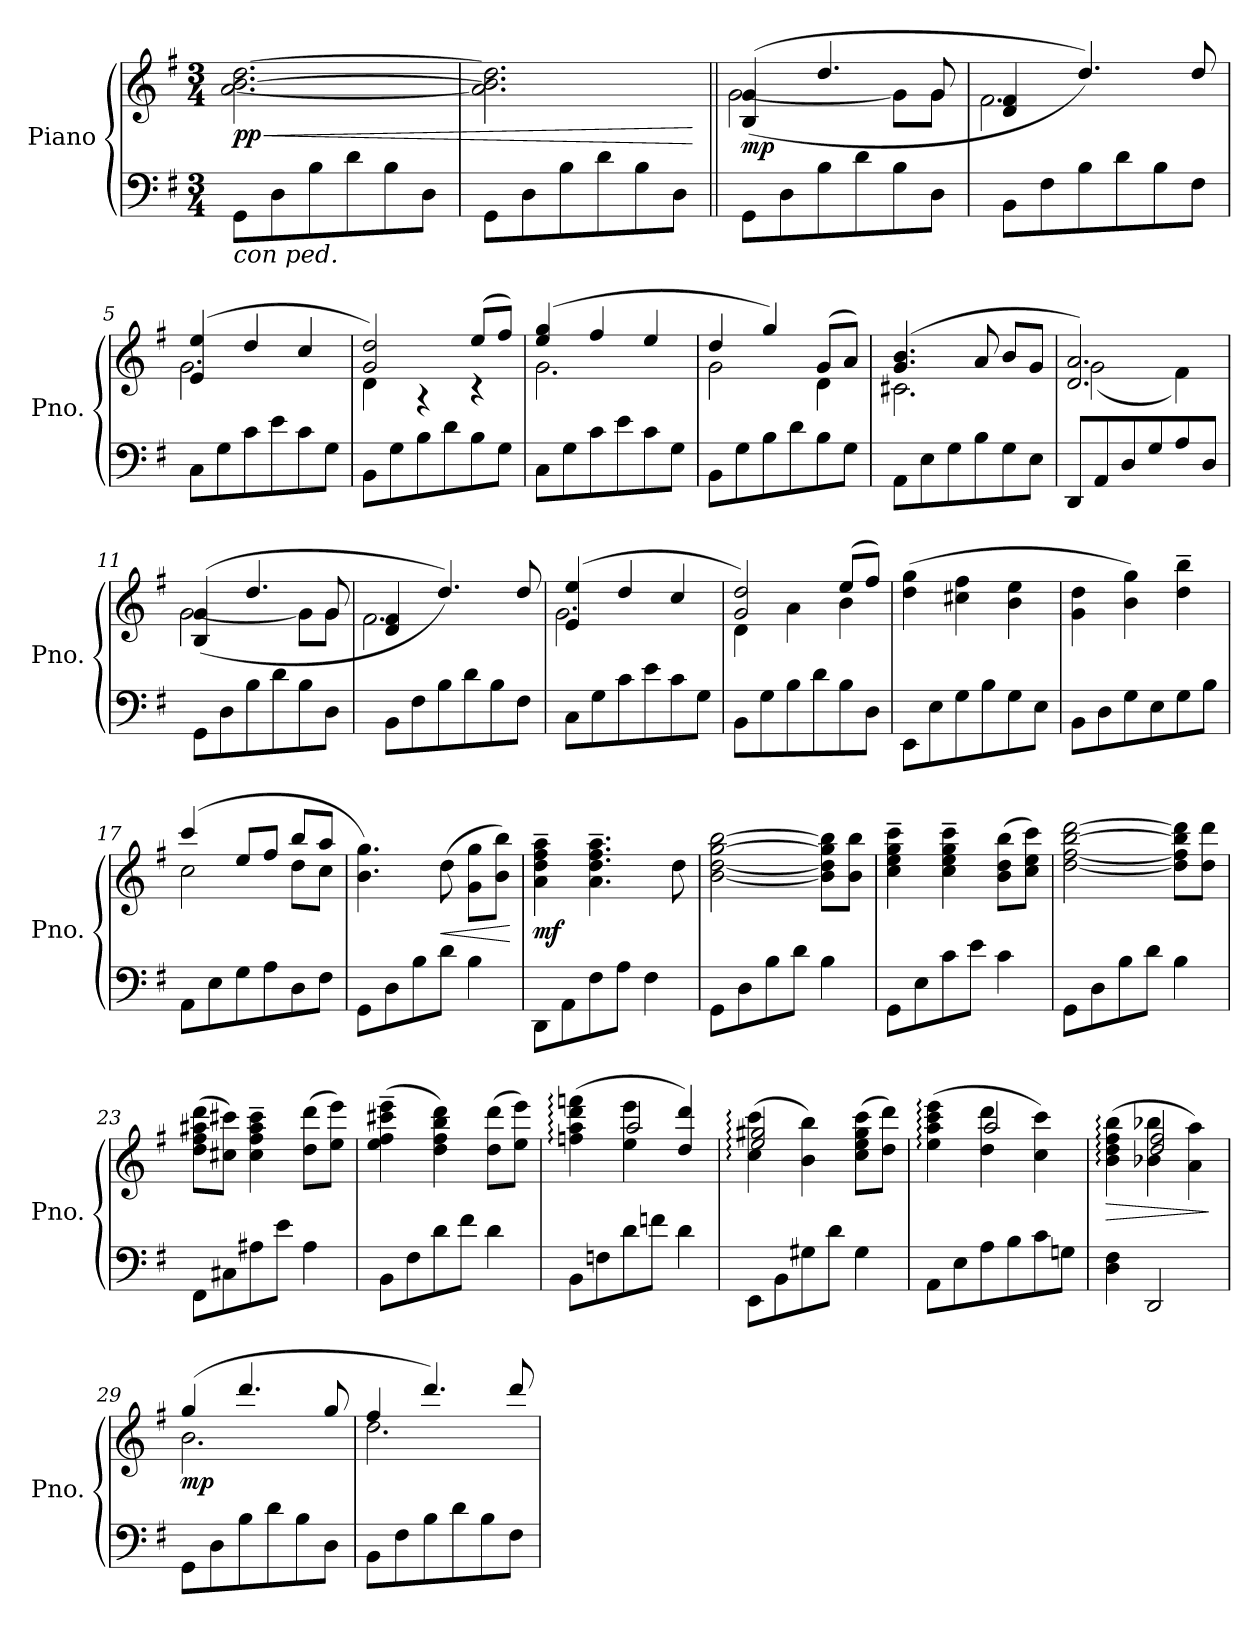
**kern	**kern	**dynam
*part1	*part1	*part1
*staff2	*staff1	*staff1/2
*I"Piano	*	*
*I'Pno.	*	*
*clefF4	*clefG2	*
*k[f#]	*k[f#]	*
*M3/4	*M3/4	*
*MM94	*MM94	*
=1	=1	=1
!LO:TX:b:i:t=con ped.	!	!
!	!	!LO:HP:b
!	!	!LO:DY:n=1:b
8GG\L	[2.a\ [2.b\ [2.dd\	< pp
8D\	.	.
8B\	.	.
8d\	.	.
8B\	.	.
8D\J	.	.
=2	=2	=2
8GG\L	2.a\] 2.b\] 2.dd\]	.
8D\	.	.
8B\	.	.
8d\	.	.
8B\	.	.
8D\J	.	.
.	.	[
=3||	=3||	=3||
*	*^	*
!	!	!	!LO:DY:b
8GG\L	(>(>4B/ 4g/	[2g\	mp
8D\	.	.	.
8B\	4.dd/	.	.
8d\	.	.	.
8B\	.	8g\L]	.
8D\J	8g/	8g\J	.
=4	=4	=4	=4
8BB\L	4d/ 4f#/	2.f#\	.
8F#\	.	.	.
8B\	4.dd/))	.	.
8d\	.	.	.
8B\	.	.	.
8F#\J	8dd/	.	.
!!LO:LB:g=z	!!
=5	=5	=5	=5
8C\L	(>4e/ 4ee/	2.g\	.
8G\	.	.	.
8c\	4dd/	.	.
8e\	.	.	.
8c\	4cc/	.	.
8G\J	.	.	.
=6	=6	=6	=6
8BB\L	2g/ 2dd/)	4d\	.
8G\	.	.	.
8B\	.	4r	.
8d\	.	.	.
8B\	(>8ee/L	4r	.
8G\J	8ff#/J)	.	.
=7	=7	=7	=7
8C\L	(>4ee/ 4gg/	2.g\	.
8G\	.	.	.
8c\	4ff#/	.	.
8e\	.	.	.
8c\	4ee/	.	.
8G\J	.	.	.
=8	=8	=8	=8
8BB\L	4dd/	2g\	.
8G\	.	.	.
8B\	4gg/)	.	.
8d\	.	.	.
8B\	(>8g/L	4d\	.
8G\J	8a/J)	.	.
!!LO:LB:g=z	!!
=9	=9	=9	=9
8AA\L	(>4.g/ 4.b/	2.c#X\	.
8E\	.	.	.
8G\	.	.	.
8B\	8a/	.	.
8G\	8b/L	.	.
8E\J	8g/J	.	.
=10	=10	=10	=10
8DD/L	2.d/ 2.a/)	(<2g\	.
8AA/	.	.	.
8D/	.	.	.
8G/	.	.	.
8A/	.	4f#\)	.
8D/J	.	.	.
=11	=11	=11	=11
8GG\L	(>(>4B/ 4g/	[2g\	.
8D\	.	.	.
8B\	4.dd/	.	.
8d\	.	.	.
8B\	.	8g\L]	.
8D\J	8g/	8g\J	.
=12	=12	=12	=12
8BB\L	4d/ 4f#/	2.f#\	.
8F#\	.	.	.
8B\	4.dd/))	.	.
8d\	.	.	.
8B\	.	.	.
8F#\J	8dd/	.	.
!!LO:LB:g=z	!!
=13	=13	=13	=13
8C\L	(>4e/ 4ee/	2.g\	.
8G\	.	.	.
8c\	4dd/	.	.
8e\	.	.	.
8c\	4cc/	.	.
8G\J	.	.	.
=14	=14	=14	=14
8BB\L	2g/ 2dd/)	4d\	.
8G\	.	.	.
8B\	.	4a\	.
8d\	.	.	.
8B\	(>8ee/L	4b\	.
8D\J	8ff#/J)	.	.
*	*v	*v	*
=15	=15	=15
8EE\L	(>4dd\ 4gg\	.
8E\	.	.
8G\	4cc#X\ 4ff#\	.
8B\	.	.
8G\	4b\ 4ee\	.
8E\J	.	.
=16	=16	=16
8BB\L	4g\ 4dd\	.
8D\	.	.
8G\	4b\ 4gg\)	.
8E\	.	.
8G\	4dd\~ 4bb\~	.
8B\J	.	.
!!LO:PB:g=z
=17	=17	=17
*	*^	*
8AA\L	(>4ccc/	2cc\	.
8E\	.	.	.
8G\	8ee/L	.	.
8A\	8ff#/J	.	.
8D\	8bb/L	8dd\L	.
8F#\J	8aa/J	8cc\J	.
*	*v	*v	*
=18	=18	=18
8GG\L	4.b\ 4.gg\)	.
8D\	.	.
8B\	.	.
!	!	!LO:HP:b
8d\J	(>8dd\	<
4B\	8g\ 8gg\L	.
.	8b\ 8bb\J)	.
.	.	[
=19	=19	=19
!	!	!LO:DY:b
8DD\L	4a\~ 4dd\~ 4ff#\~ 4aa\~	mf
8AA\	.	.
8F#\	4.a\~ 4.dd\~ 4.ff#\~ 4.aa\~	.
8A\J	.	.
4F#\	.	.
.	8dd\	.
=20	=20	=20
8GG\L	[2b\ [2dd\ [2gg\ [2bb\	.
8D\	.	.
8B\	.	.
8d\J	.	.
4B\	8b\] 8dd\] 8gg\] 8bb\]L	.
.	8b\ 8bb\J	.
!!LO:LB:g=z
=21	=21	=21
8GG\L	4cc\~ 4ee\~ 4gg\~ 4ccc\~	.
8E\	.	.
8c\	4cc\~ 4ee\~ 4gg\~ 4ccc\~	.
8e\J	.	.
4c\	(>8b\ 8dd\ 8bb\L	.
.	8cc\ 8ee\ 8ccc\J)	.
=22	=22	=22
8GG\L	[2dd\ [2ff#\ [2bb\ [2ddd\	.
8D\	.	.
8B\	.	.
8d\J	.	.
4B\	8dd\] 8ff#\] 8bb\] 8ddd\]L	.
.	8dd\ 8ddd\J	.
=23	=23	=23
8FF#\L	(>8dd\ 8ff#\ 8aa#X\ 8ddd\L	.
8C#X\	8cc#X\ 8ccc#X\J)	.
8A#X\	4cc#\~ 4ff#\~ 4aa#\~ 4ccc#\~	.
8e\J	.	.
4A#\	(>8dd\ 8ddd\L	.
.	8ee\ 8eee\J)	.
=24	=24	=24
8BB\L	(>4ee\~ 4ff#\~ 4ccc#X\~ 4eee\~	.
8F#\	.	.
8d\	4dd\ 4ff#\ 4bb\ 4ddd\)	.
8f#\J	.	.
4d\	(>8dd\ 8ddd\L	.
.	8ee\ 8eee\J)	.
!!LO:LB:g=z
=25	=25	=25
*	*^	*
8BB\L	(>4ffn\: 4aa\: 4ddd\: 4fffn\:	4ryy	.
8Fn\	.	.	.
8d\	4ee\ 4eee\	2aa/	.
8fn\J	.	.	.
4d\	4dd/ 4ddd/)	.	.
=26	=26	=26	=26
8EE\L	(>4cc\: 4ccc\:	2ee/ 2gg#X/	.
8BB\	.	.	.
8G#X\	4b\ 4bb\)	.	.
8d\J	.	.	.
4G#\	(>8cc\ 8ee\ 8gg#\ 8ccc\L	4ryy	.
.	8dd\ 8ddd\J)	.	.
=27	=27	=27	=27
8AA\L	(>4ee\: 4aa\: 4ccc\: 4eee\:	4ryy	.
8E\	.	.	.
8A\	4dd\ 4ddd\	2aa/	.
8B\	.	.	.
8c\	4cc\ 4ccc\)	.	.
8Gn\J	.	.	.
=28	=28	=28	=28
!	!	!	!LO:HP:b
4D\ 4F#\	(>4b\: 4dd\: 4ff#\: 4bb\:	4ryy	>
2DD/	4b-X\ 4bb-X\	2dd/ 2ff#/	.
.	4a\ 4aa\)	.	.
*	*v	*v	*
.	.	]
!!LO:LB:g=z
=29	=29	=29
*	*^	*
!	!	!	!LO:DY:b
8GG\L	(>4gg/	2.b\	mp
8D\	.	.	.
8B\	4.ddd/	.	.
8d\	.	.	.
8B\	.	.	.
8D\J	8gg/	.	.
=30	=30	=30	=30
8BB\L	4ff#/	2.dd\	.
8F#\	.	.	.
8B\	4.ddd/)	.	.
8d\	.	.	.
8B\	.	.	.
8F#\J	8ddd/	.	.
*	*v	*v	*
=	=	=
*-	*-	*-
